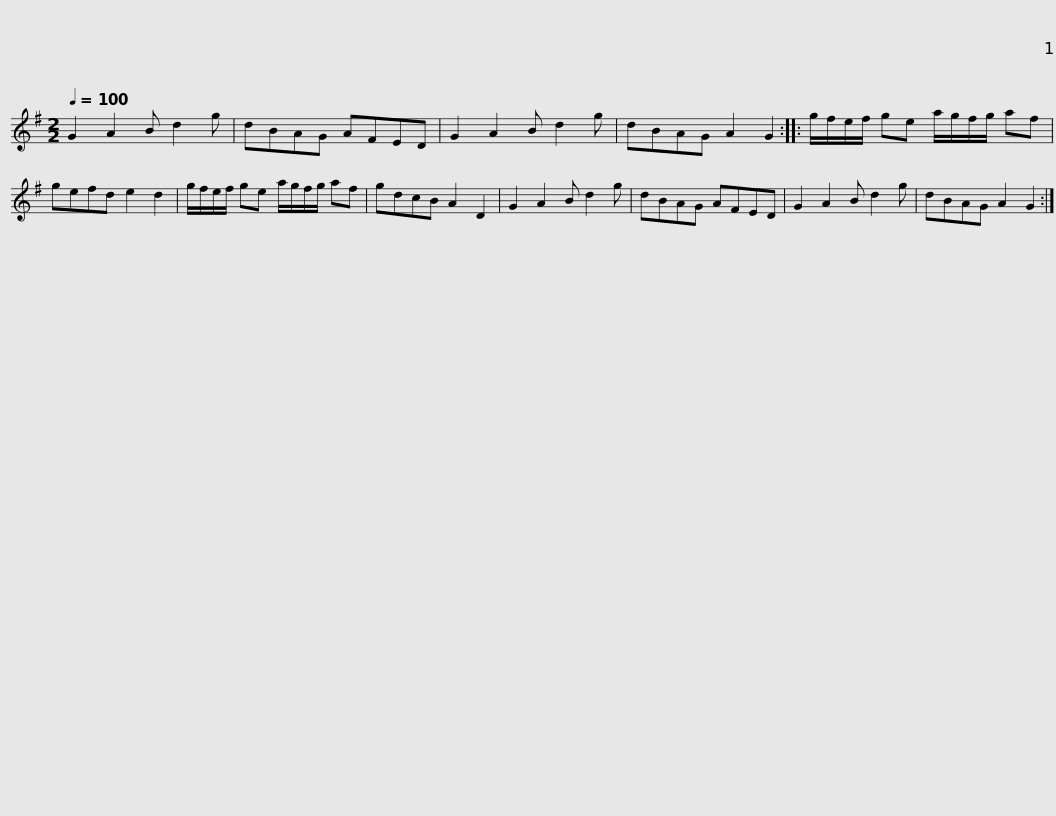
X:1
L:1/8
Q:1/4=100
M:2/2
I:linebreak $
K:G
V:1 treble
V:1
 G2 A2 B d2 g | dBAG AFED | G2 A2 B d2 g | dBAG A2 G2 :: g/f/e/f/ ge a/g/f/g/ af | %5
 gefd e2 d2 |$ g/f/e/f/ ge a/g/f/g/ af | gdcB A2 D2 | G2 A2 B d2 g | dBAG AFED | %10
 G2 A2 B d2 g | dBAG A2 G2 :| %12
